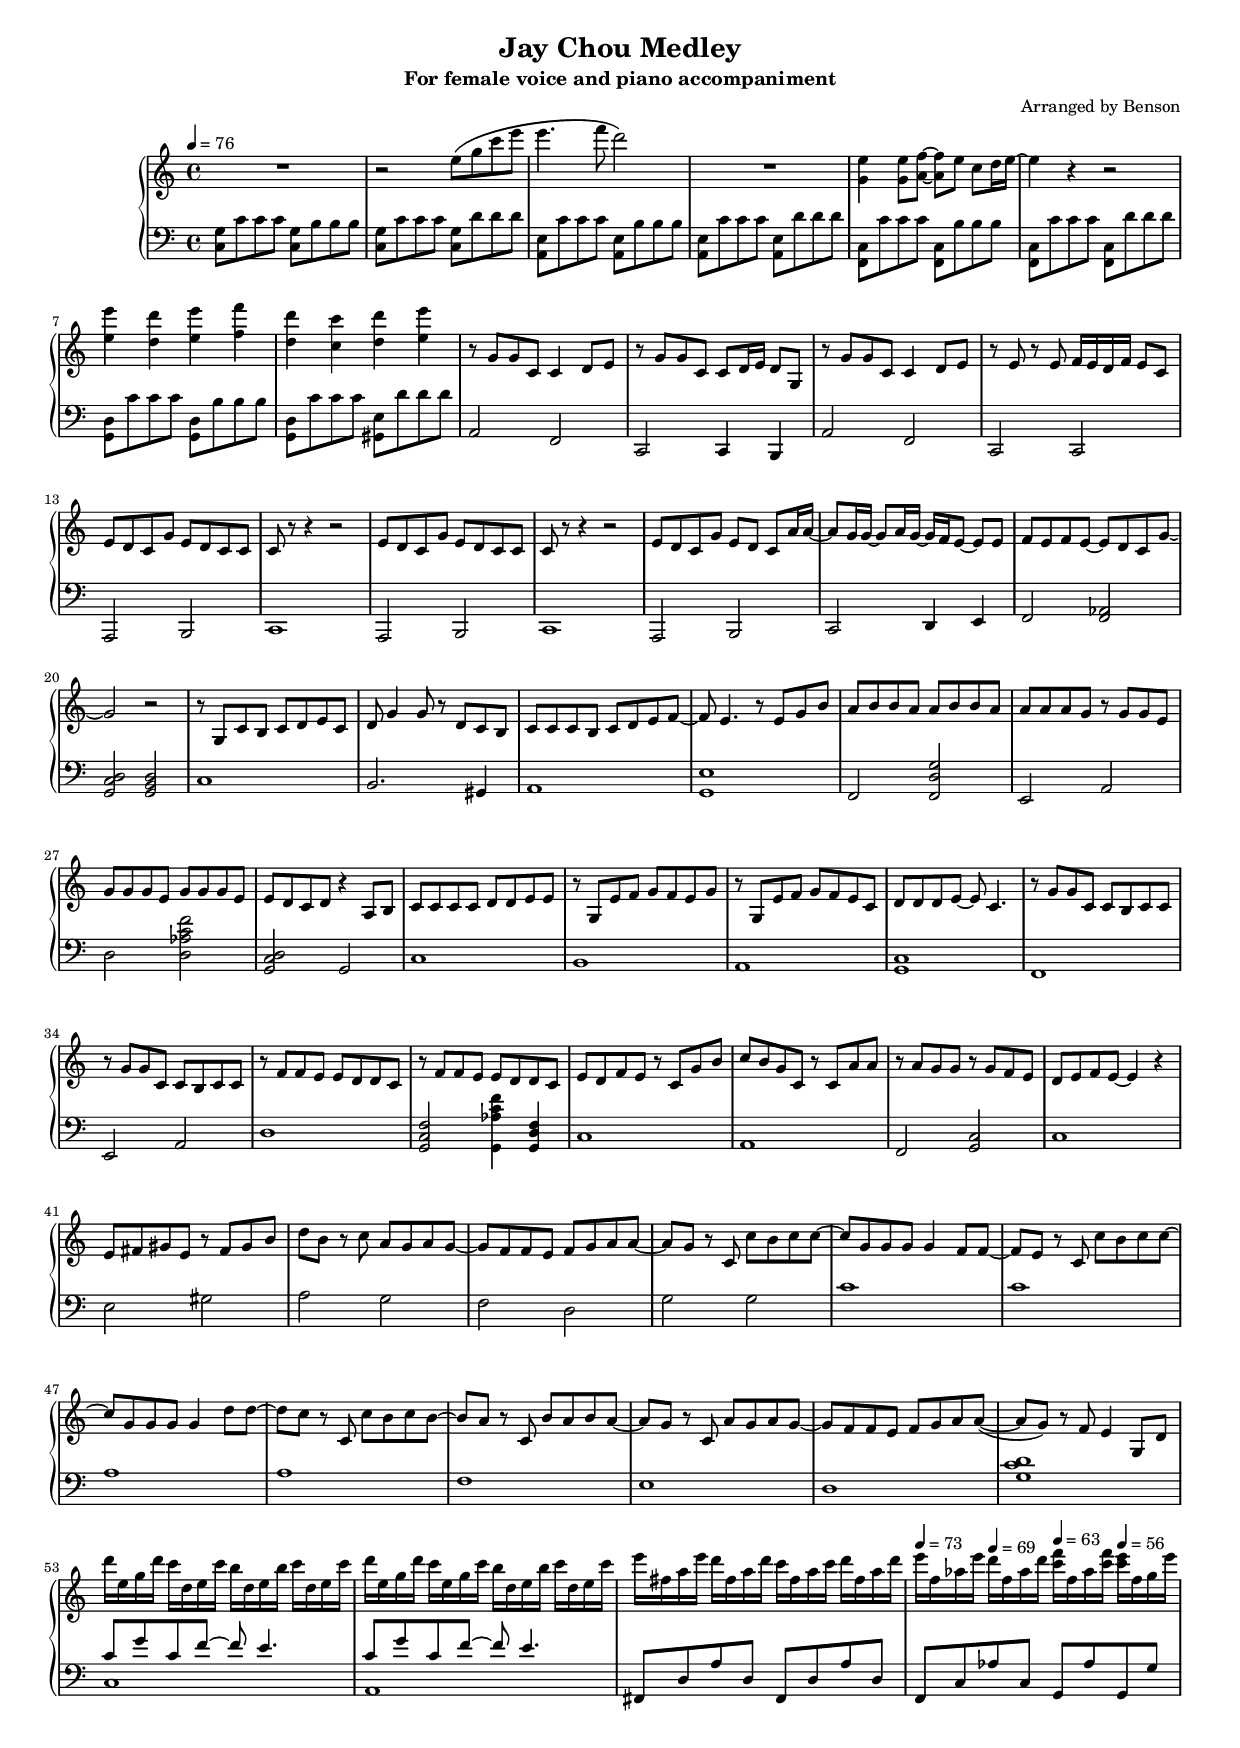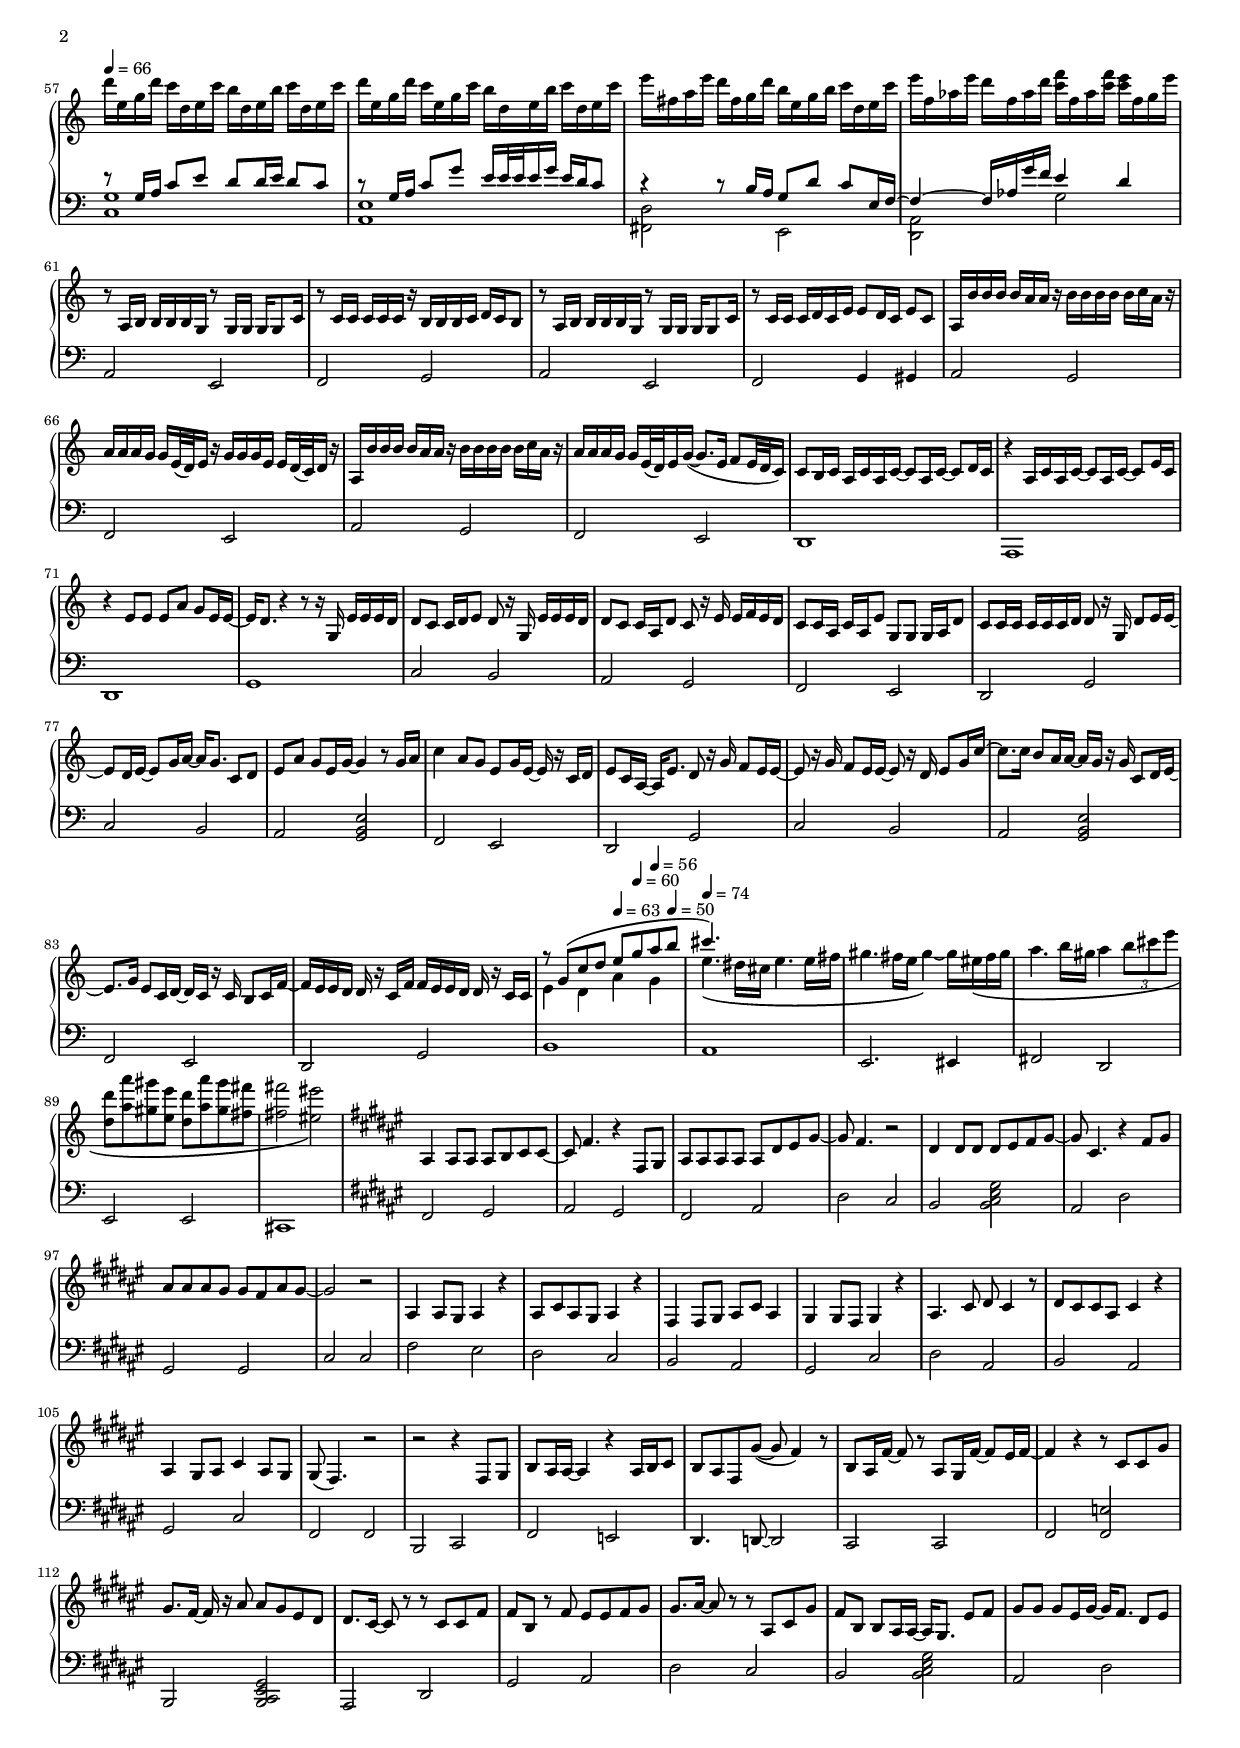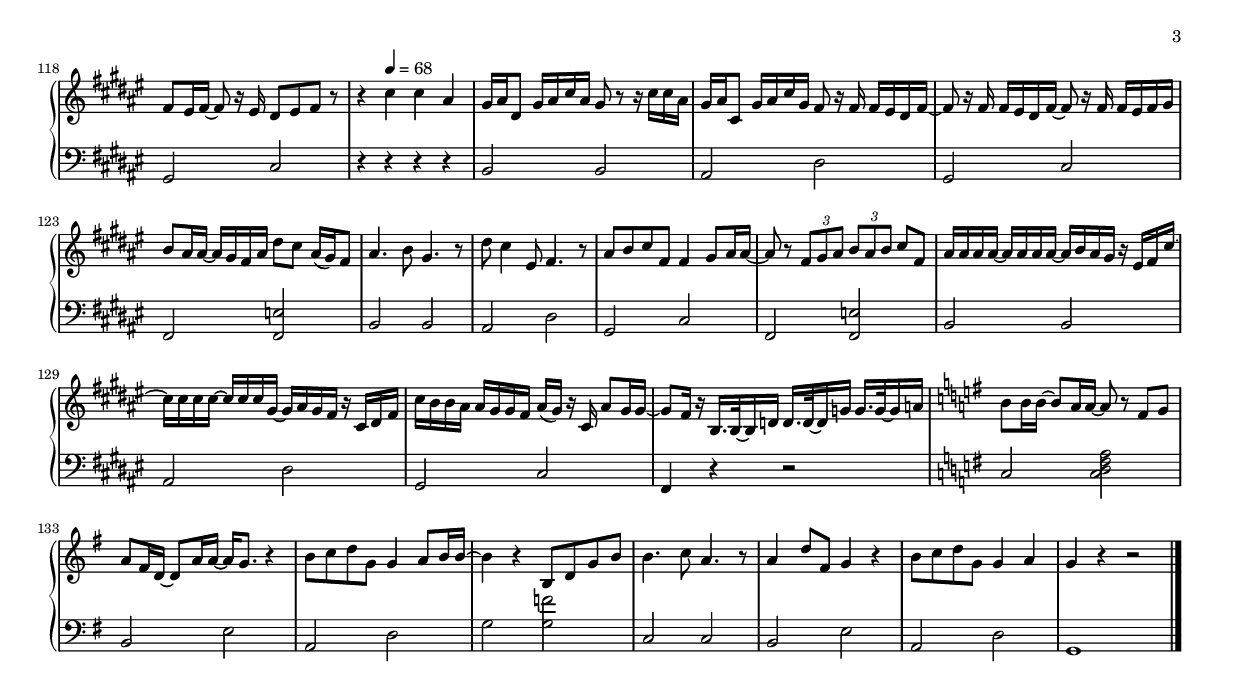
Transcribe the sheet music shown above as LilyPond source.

\version "2.18.2"
#(set-global-staff-size 15)

%%%%%%%%%%%%%%%%%%%%%%%%%%%%%%%%%%%%%%%%%%%%%%%%%%%%%%%%%%%%%%%%%%%%%%%%%%%%%%%%%%%%%%%%%%
%%  http://lsr.di.unimi.it/LSR/Item?id=445

%LSR by Jay Anderson.
%modyfied by Simon Albrecht on March 2014.
%=> http://lilypond.1069038.n5.nabble.com/LSR-445-error-td160662.html

#(define (octave-up m t)
 (let* ((octave (1- t))
      (new-note (ly:music-deep-copy m))
      (new-pitch (ly:make-pitch
        octave
        (ly:pitch-notename (ly:music-property m 'pitch))
        (ly:pitch-alteration (ly:music-property m 'pitch)))))
  (set! (ly:music-property new-note 'pitch) new-pitch)
  new-note))

#(define (octavize-chord elements t)
 (cond ((null? elements) elements)
     ((eq? (ly:music-property (car elements) 'name) 'NoteEvent)
       (cons (car elements)
             (cons (octave-up (car elements) t)
                   (octavize-chord (cdr elements) t))))
     (else (cons (car elements) (octavize-chord (cdr elements ) t)))))

#(define (octavize music t)
 (if (eq? (ly:music-property music 'name) 'EventChord)
       (ly:music-set-property! music 'elements (octavize-chord
(ly:music-property music 'elements) t)))
 music)

makeOctaves = #(define-music-function (parser location arg mus) (integer? ly:music?)
 (music-map (lambda (x) (octavize x arg)) (event-chord-wrap! mus)))
%%%%%%%%%%%%%%%%%%%%%%%%%%%%%%%%%%%%%%%%%%%%%%%%%%%%%%%%%%%%%%%%%%%%%%%%%%%%%%%%%%%%%%%%%%


\header {
  title = "Jay Chou Medley"
  subtitle = "For female voice and piano accompaniment"
  arranger = "Arranged by Benson"
}

upper-intro = \relative c'' {
  R1
  r2 e8\( g c e
  e4. f8 d2\)
  % d4\( g8 b, c2\)
  R1
  <g,, e'>4 q8 <a f'>~ q e' c d16 e~ e4
  % <g, e'>8 <a f'>~ q e' c d16 d %~ d2 r2
  r4 r2
  \makeOctaves 1 { e4 d e f d c d e }

  % a,8 c g' c,
  % f,8 g16 a g'8 c,
  % c, g' g' c,
  % c, g'' b,, g''

  % R1
}

lower-intro = \relative c {
  <c g'>8 c' c c
  q b b b
  q c c c
  q d d d
  <a, e'> c' c c
  q b b b
  q c c c
  q d d d
  <f,, c'> c'' c c
  q b b b
  q c c c
  q d d d
  % a,8 c g' c,
  % f,8 g16 a g'8 c,
  % c, g' g' c,
  % c, g'' b,, g''
  % <g, d'> c' c c
  <g,, d'> c' c c
  q b b b
  q c c c
  <gis, e'> d'' d d
  % <a, e'> c' c c
  % <f,, c'> a' a a
  % a,8 c g' c,
  % f,8 g16 a g'8 c,
  % c, g' g' c,
  % c, g'' b,, g''
}

upper-episode-one = \relative c''' {
  d16 e, g d' c d, e c' b d, e b' c d, e c'
  d e, g d' c e, g c b d, e b' c d, e c'
  e fis, a e' d fis, a d c fis, a c d fis, a d
  \tempo 4= 73
  e f, aes e'
  \tempo 4 = 69
  d f, aes d
  \tempo 4 = 63
  <c f> f, aes <c f>
  \tempo 4 = 56
  <c e> f, g e'

  \tempo 4 = 66
  d16 e, g d' c d, e c' b d, e b' c d, e c'
  d e, g d' c e, g c b d, e b' c d, e c'
  % e fis, a e' d fis, a d c fis, a c d fis, a d
  % e f, aes e' d f, aes d <c f> f, aes <c f> <c e> f, g e'
  e fis, a e' d fis, g d' b e, g b c d, e c'
  e f, aes e' d f, aes d <c f> f, aes <c f> <c e> f, g e'
}

lower-episode-one = \relative c' {
  << {
    c8 g' c, f~ f e4.
    c8 g' c, f~ f e4.
  } \\ {
    c,1 a
  } >>
  fis8 d' a' d, fis, d' a' d,
  f, c' aes' c, g aes' g, g'
  << {
    r8 g16 a c8 e d d16 e d8 c
    r8 g16 a c8 g' e16 e32 e e16 g e d c8
    r4 r8 b16 a g8 d' c e,16 f~ f4~ f16 aes g' f e4 d
  } \\ {
    <c, g'>1
    <a e'>
    % <fis d'>
    % <f c'>
    <fis d'>2 e
    <d a'>2 g'
  } >>
  % a,16 e' a b c4
  % e,,16 b' d e g4
}

upper-episode-two = \relative c'' {
  << {
    r8 g\( c d
    \tempo 4 = 63 e
    \tempo 4 = 60 g
    \tempo 4 = 56 a
    \tempo 4 = 50 b
    \tempo 4 = 74 cis4.\)
  } \\ {
    e,,4 d a' g
    e'4.\( dis16 cis e4. e16 fis
    gis4. fis16 e gis4~\) gis16
    eis\( fis gis
    a4. b16 gis a4 \tuplet 3/2 { b8 cis e }
    \makeOctaves -1 { d8 a' gis e d a' gis fis
    fis2 eis\) }
  } >>
}

lower-episode-two = \relative c {
  c1 bes f2. fis4 g2 ees f f d1
}
lower-episode-two = \transpose bes a { \lower-episode-two }

lower-one = \relative c {
  a2 f c c4 b a'2 f c c
  a2 b c1 a2 b c1
  a2 b c d4 e f2 <f aes> <g c d>2 <g b d>
  c1 b2. gis4 a1 <g e'> f2 <f d' g> e2 a d <d aes' c f> <g, c d> g
  c1 b a <g c> f e2 a d1 <g, c f>2 <g aes' c f>4 <g d' f>
  c1 a f2 <g c> c1 e2 gis a g f d g g
  c1 c a a f e d <g c d>
}

lower-two = \relative c {
  a2 e f g a e f g4 gis
  a2 g f e a g f e
  d1 a d g
  c2 b a g f e d g
  c2 b a <g b e> f e d g
  c2 b a <g b e> f e d g
}

lower-three = \relative c {
  \key g \major
  g2 a b a g b e d
  c <c d fis a> b e a, a d d
  g fis e d c b a d
  e b c b a d g, g c, d
  g f e4. ees8~ ees2 d d g <g f'>
  c,2 <c d fis a> b e a b e d
  c <c d fis a> b e a, d r4 r r r
  c2 c b e a, d g, <g f'>
  c2 c b e a, d g, <g f'>
  c2 c b e a, d g,4
}

lower-ending = \relative c {
  r4 r2
  \key aes \major
  des2 <des ees g bes> c f
  bes, ees aes <aes ges'>
  des, des c f bes, ees aes,1
}

melody-one = \relative c'' {
  r8 g g c, c4 d8 e
  r8 g g c, c8 d16 e d8 g,
  r8 g' g c, c4 d8 e
  r8 e8 r e8 f16 e d f e8 c

  e8 d c g' e d c c c r r4 r2
  e8 d c g' e d c c c r r4 r2
  e8 d c g' e d c a'16 a~ a8 g16 g~ g8 a16 g~ g f e8~ e8
  
  e8 f e f e~ e d c g'~ g2 r2

  % chorus
  r8 g, c b c d e c d g4 g8
  r8 d c b c c c b c d e f~ f e4.

  r8 e g b a b b a a b b a a a a g
  r8 g g e g g g e g g g e e d c d
  r4 a8 b c c c c d d e e

  r8 g, e' f g f e g
  r8 g, e'  f g f e c d d d e~ e c4.
  r8 g' g c, c b c c
  r8 g' g c, c b c c
  r8 f f e e d d c
  r8 f f e e d d c

  e8 d f e r c g' b c b g c,
  r8 c a' a r a g g r g f e d e f e~ e4 r4
  e8 fis gis e r fis gis b d b

  r8 c a g a g~ g f f e f g a a~ a g r
  c,8 c' b c c~ c g g g g4 f8 f~ f e r
  c8 c' b c c~ c g g g g4 d'8 d~ d c r
  c,8 c' b c b~ b a r c, b' a b a~ a g r
  c,8 a' g a g~ g f f e f g a a~( a g) r
  f8 e4 g,8 d'
  % TODO
  
}
melody-two = \relative c' {
  r8 a16 b b b b g r8 g16 g g g8 c16
  r8 c16 c c c c r b b b c d c b8
  r8 a16 b b b b g r8 g16 g g g8 c16
  r8 c16 c c d c e e8 d16 c e8 c 

  a16 b' b b b a a r
  b16 b b b b c a r
  a16 a a g g e32( d) e16 r
  g16 g g e e d32( c) d16 r
  a16 b' b b b a a r
  b16 b b b b c a r
  a16 a a g g e32( d) e16 g~( g8. e16 f8 e32 d c16)
  c8 b16 c

  a16 c a c~ c8 a16 c~ c8 d16 c
  r4 a16 c a c~ c8 a16 c~ c8 e16 c
  r4 e8 e e a g e16 e~ e d8. r4 r8 r16

  g,16 e' e e d d8 c c16 d e8 d r16
  g,16 e' e e d d8 c c16 a d8 c r16
  e16 e f e d c8 c16 a c a e'8 g,
  g8 g16 a d8 c c16 c c c c d d8 r16

  g,16 d'8 e16 e~ e8 d16 e~ e8 g16 a~ a g8.
  c,8 d e a g e16 g~ g4 r8
  g16 a c4 a8 g e g16 e~ e r
  c16 d e8 c16 a~ a e'8. d8 r16

  g16 f8 e16 e~ e8 r16 g f8 e16 e~ e8 r16
  d16 e8 g16 c~ c8. c16 b8 a16 a~ a g r
  g16 c,8 d16 e~ e8. g16 e8 c16 d~ d c r
  c16 b8 c16 f~ f e e d d r c f f e e d d r c c

}
melody-three = \relative c' {
  \key g \major
  b4 b8 b b c d d~ d g4. r4
  g,8 a b b b b b e fis a~ a g4. r2
  e4 e8 e e fis g a~ a d,4. r4
  g8 a b b b a a g b a~ a2 r2

  b,4 b8 a b4 r b8 d b a b4 r
  g4 g8 a b d b4 a4 a8 g a4 r
  b4. d8 e d4 r8 e d d b d4 r
  b4 a8 b d4 b8 a a( g4.) r2

  r2 r4
  g8 a c8 b16 b~ b4 r4 b16 c d8 c b g a'~( a g4) r8
  c,8 b16 g'~ g8 r b,8 a16 g'~ g8 fis16 g~ g4 r r8

  d8 d a' a8. g16~ g16 r b8 b a fis e e8. d16~ d8 r r
  d8 d g g c, r g' fis fis g a a8. b16~ b8 r r

  b,8 d a' g c, c b16 b~ b a8.
  fis'8 g a a a fis16 a~ a g8.
  e8 fis g fis16 g~ g8 r16 fis e8 fis g r
  % r4 \transpose c des \relative c' { d'
  r4 \tempo 4 = 68 d' d b
  a16 b e,8 a16 b d b a8 r r16
  d16 d b a b d,8 a'16 b d a g8 r16

  g16 g fis e g~ g8 r16 g g fis e g~ g8 r16
  g16 g fis g a c8 b16 b~ b a g b

  % b8 a g b b4. c8 a4. r8
  % a4 d8 fis, g4. r8
  % b8 c d g, g4 a8 b16 b~ b4 r
  % b,8 d g b~
  % b8 r b16 a g b~ b8 r
  % a16 g fis a~ a g fis a~ a d d a~ a g8. r4
  e8 d b16( a) g8 b4. c8 a4. r8
  e'8 d4 fis,8 g4. r8
  b8 c d g, g4 a8 b16 b~ b8 r



  \tuplet 3/2 4 { g8 a b c b c } d8 g,
  b16 b b b~ b b b b~ b c b a r
  fis16 g d'~ d d d d~ d d d a~ a b a g r
  d16 e g d' c c b b a a g b( a) r d,16
  % b'8 a16 a~ a8 g16 } r
  b'8 a16 a~ a8 g16 r
}

melody-ending = \relative c' {
  c16. c32~ c16 ees ees16. ees32~ ees16 aes
  aes16. aes32~ aes16 bes
  \key aes \major
  c8 c16 c~ c8 bes16 bes~ bes8 r
  g8 aes bes g16 ees~ ees8 bes'16 bes~ bes aes8. r4
  c8 des ees aes, aes4 bes8 c16 c~ c4 r
  c,8 ees aes c c4. des8 bes4. r8
  bes4 ees8 g, aes4 r
  c8 des ees aes, aes4 bes aes r r2
}

lower-three = \transpose aes g { \lower-three }
lower-ending = \transpose aes g { \lower-ending }
melody-three = \transpose aes g { \melody-three }
melody-ending = \transpose aes g { \melody-ending }

drum-bass = \drummode { bd4. bd8 bd2 }
drum-snare = \drummode { hh8 hh sn hh hh hh sn hh }

upper-midi = \relative c' {
  \set Staff.pedalSustainStyle = #'bracket
  \key c \major
  \clef treble
  \tempo 4 = 76
  \time 4/4
  \upper-intro
  \melody-one
  \upper-episode-one
  \melody-two
  \upper-episode-two
  \melody-three
  \melody-ending
  \bar "|."
}

upper-print = \relative c' {
  \set Staff.pedalSustainStyle = #'bracket
  \key c \major
  \clef treble
  \tempo 4 = 76
  \time 4/4
  \upper-intro
  \melody-one
  \upper-episode-one
  \melody-two
  \upper-episode-two
  \melody-three
  \melody-ending
  \bar "|."
}

lower-midi = \relative c {
  \set Staff.pedalSustainStyle = #'bracket
  \key c \major
  \clef bass
  \time 4/4
  \lower-intro
  \lower-one
  \lower-episode-one
  \lower-two
  \lower-episode-two
  \lower-three
  \lower-ending
  \bar "|."
}

lower-print = \relative c {
  \set Staff.pedalSustainStyle = #'bracket
  \key c \major
  \clef bass
  \time 4/4
  \lower-intro
  \lower-one
  \lower-episode-one
  \lower-two
  \lower-episode-two
  \lower-three
  \lower-ending
  \bar "|."
}

dynamics = {
}

guitarchords = \chordmode {
}

\score {
  <<
    % \new ChordNames {
      % \guitarchords
    % }
    \new PianoStaff <<
      \set Staff.midiInstrument = #"acoustic grand"
      \set Staff.instrumentName = #"Piano"
      \new Staff = "right" {
        \set Staff.midiMinimumVolume = #0.5
        \set Staff.midiMaximumVolume = #0.6
        \upper-midi
      }
      \new Staff = "left" {
        \set Staff.midiMinimumVolume = #0.5
        \set Staff.midiMaximumVolume = #0.6
        \lower-midi
      }
    >>
    \new DrumStaff <<
      \new DrumVoice { \repeat unfold 138 \drum-bass }
      \new DrumVoice { \repeat unfold 138 \drum-snare }
    >>
  >>
  \midi {
    \context {
      \ChordNameVoice \remove Note_performer
    }
  }
}

\score {
  <<
    \new ChordNames {
      \set chordChanges = ##t
      % \guitarchords
    }
    \new PianoStaff <<
      \set PianoStaff.connectArpeggios = ##t
      \set Staff.midiInstrument = #"acoustic grand"
      \set Staff.instrumentName = #"Piano"
      \new Staff = "right" { \upper-print }
      \new Dynamics = "Dynamics_pf" \dynamics
      \new Staff = "left" { \lower-print }
    >>
  >>
  \layout {
    \context {
      % add the RemoveEmptyStaffContext that erases rest-only staves
      \Staff \RemoveEmptyStaves
    }
    \context {
      % add the RemoveEmptyStaffContext that erases rest-only staves
      \Dynamics \RemoveEmptyStaves
    }
    \context {
      \Score
      % Remove all-rest staves also in the first system
      \override VerticalAxisGroup.remove-first = ##t
      % If only one non-empty staff in a system exists, still print the starting bar
      \override SystemStartBar.collapse-height = #1
    }
    \context {
      \ChordNames
      \override ChordName #'font-size = #-3
    }
  }
}
